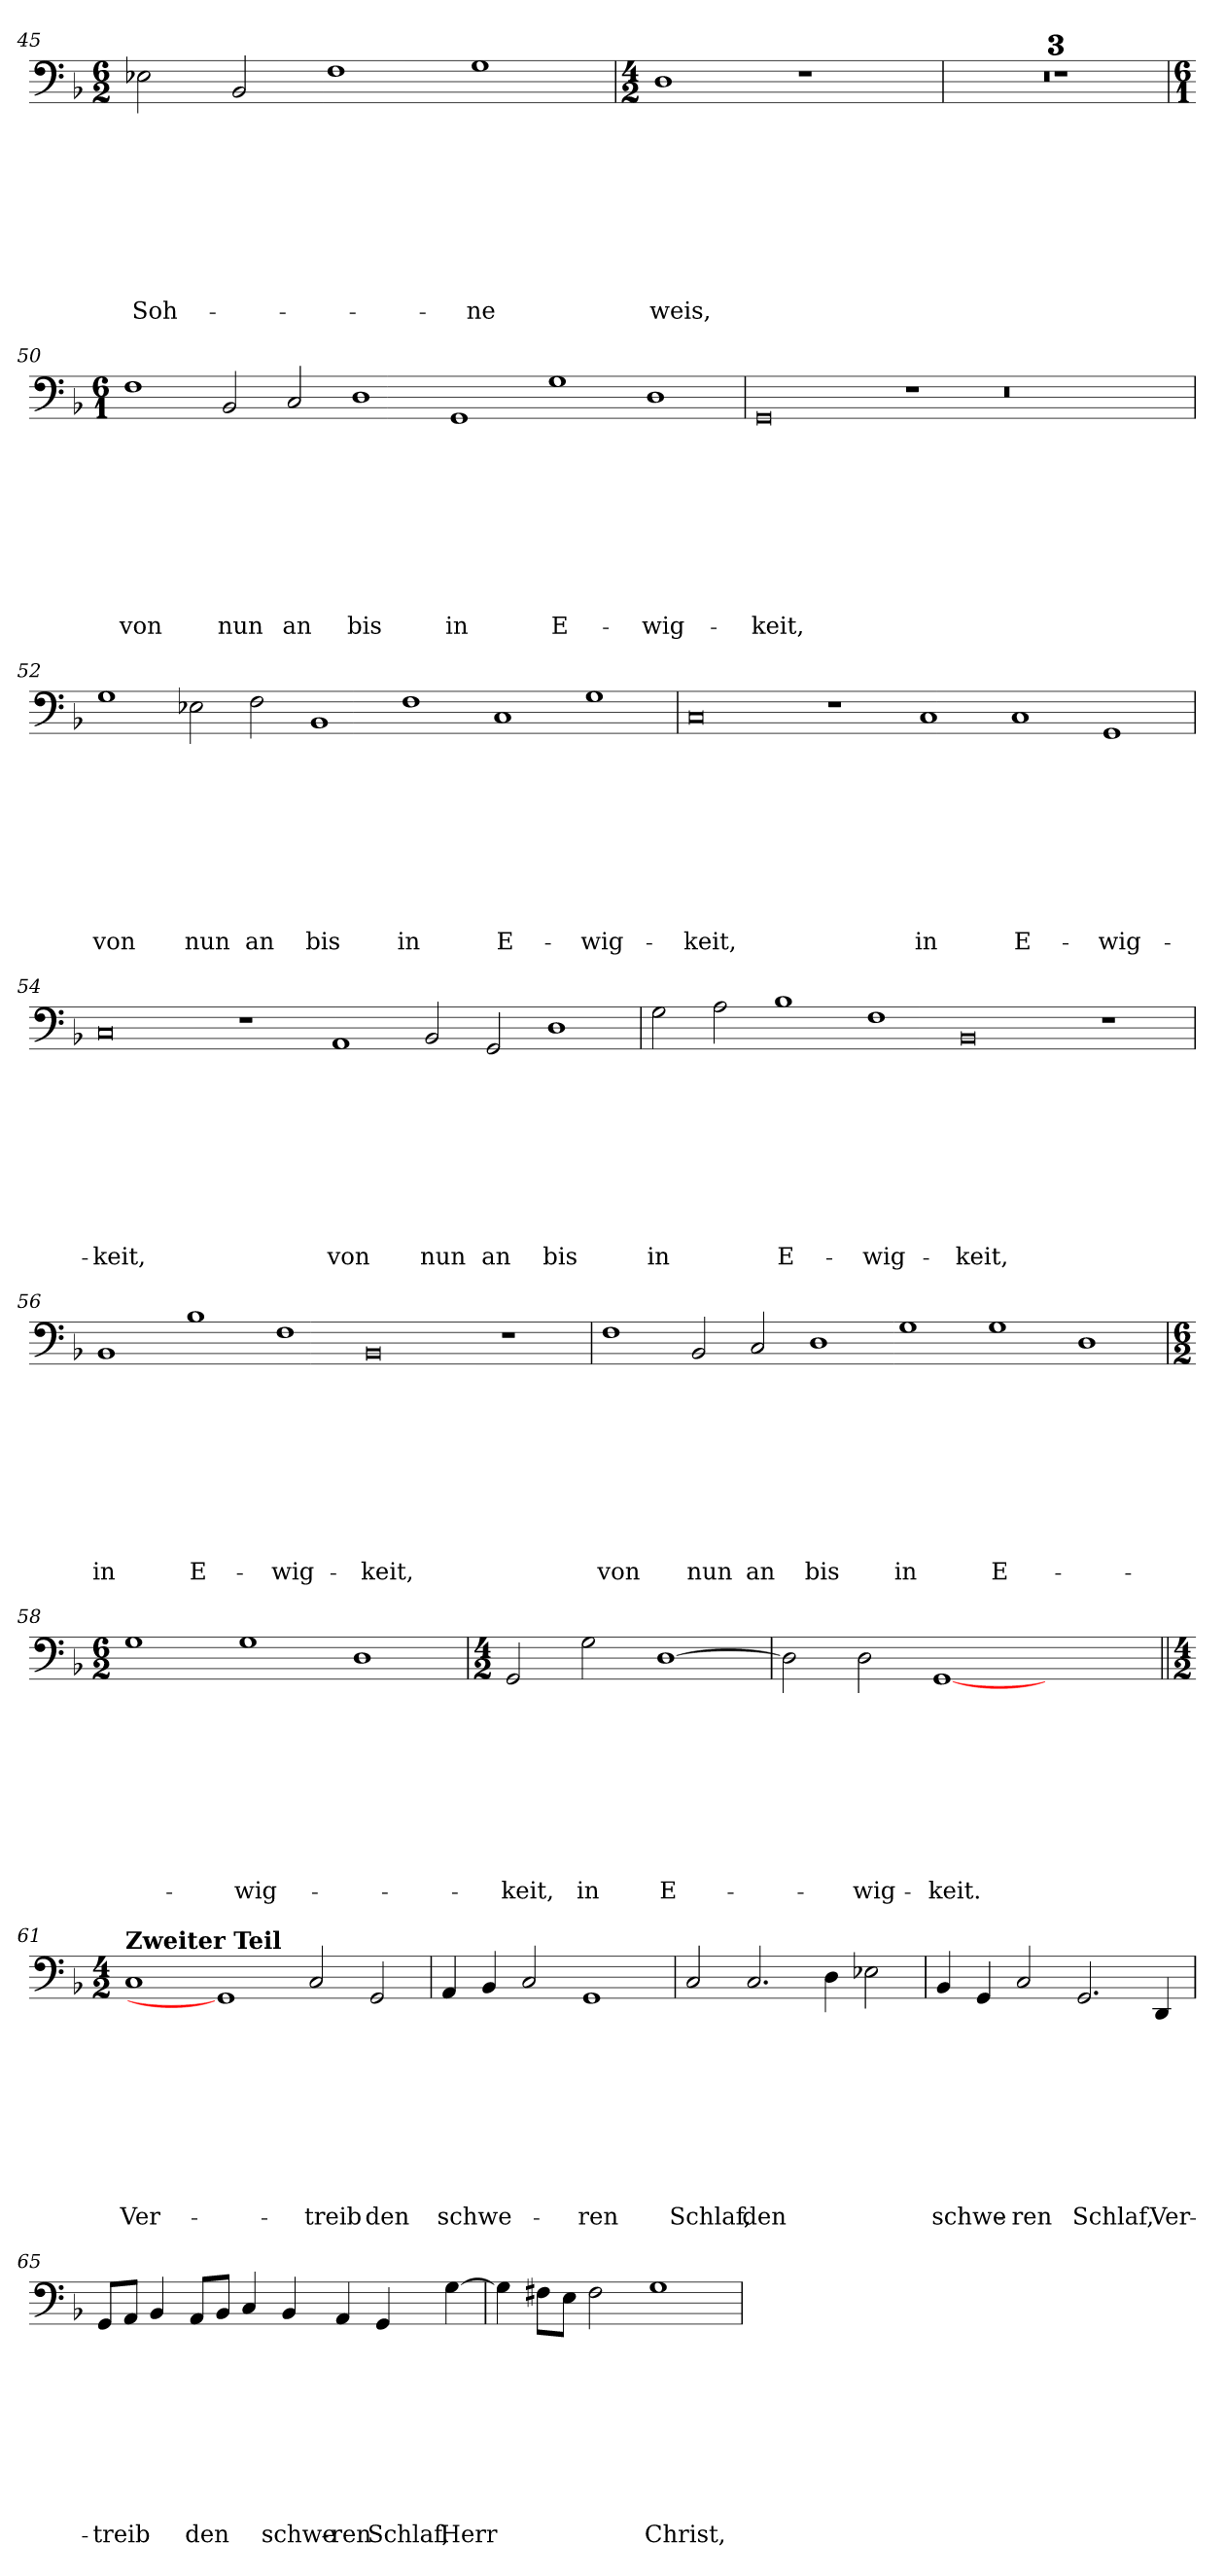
**kern	**text	**text	**text	**text	**text	**text	**text	**text	**text
*part1	*part1	*part1	*part1	*part1	*part1	*part1	*part1	*part1	*part1
*staff1	*staff1	*staff1	*staff1	*staff1	*staff1	*staff1	*staff1	*staff1	*staff1
*clefF4	*	*	*	*	*	*	*	*	*
*k[b-]	*	*	*	*	*	*	*	*	*
*F:	*	*	*	*	*	*	*	*	*
*M6/2	*	*	*	*	*	*	*	*	*
=45	=45	=45	=45	=45	=45	=45	=45	=45	=45
!	!	!	!	!	!	!	!	!	!LO:LY:b
2E-X\	.	.	.	.	.	.	.	.	Soh-
2BB-/	.	.	.	.	.	.	.	.	.
1F	.	.	.	.	.	.	.	.	.
!	!	!	!	!	!	!	!	!	!LO:LY:b
1G	.	.	.	.	.	.	.	.	-ne
=46	=46	=46	=46	=46	=46	=46	=46	=46	=46
*M4/2	*	*	*	*	*	*	*	*	*
!	!	!	!	!	!	!	!	!	!LO:LY:b
1D	.	.	.	.	.	.	.	.	weis,
1r	.	.	.	.	.	.	.	.	.
=47	=47	=47	=47	=47	=47	=47	=47	=47	=47
0r	.	.	.	.	.	.	.	.	.
=48	=48	=48	=48	=48	=48	=48	=48	=48	=48
0r	.	.	.	.	.	.	.	.	.
=49	=49	=49	=49	=49	=49	=49	=49	=49	=49
0r	.	.	.	.	.	.	.	.	.
!!LO:LB:g=z
=50	=50	=50	=50	=50	=50	=50	=50	=50	=50
*M6/1	*	*	*	*	*	*	*	*	*
!	!	!	!	!	!	!	!	!	!LO:LY:b
1F	.	.	.	.	.	.	.	.	von
!	!	!	!	!	!	!	!	!	!LO:LY:b
2BB-/	.	.	.	.	.	.	.	.	nun
!	!	!	!	!	!	!	!	!	!LO:LY:b
2C/	.	.	.	.	.	.	.	.	an
!	!	!	!	!	!	!	!	!	!LO:LY:b
1D	.	.	.	.	.	.	.	.	bis
!	!	!	!	!	!	!	!	!	!LO:LY:b
1GG	.	.	.	.	.	.	.	.	in
!	!	!	!	!	!	!	!	!	!LO:LY:b
1G	.	.	.	.	.	.	.	.	E-
!	!	!	!	!	!	!	!	!	!LO:LY:b
1D	.	.	.	.	.	.	.	.	-wig-
=51	=51	=51	=51	=51	=51	=51	=51	=51	=51
!	!	!	!	!	!	!	!	!	!LO:LY:b
0GG	.	.	.	.	.	.	.	.	-keit,
1r	.	.	.	.	.	.	.	.	.
0.r	.	.	.	.	.	.	.	.	.
=52	=52	=52	=52	=52	=52	=52	=52	=52	=52
!	!	!	!	!	!	!	!	!	!LO:LY:b
1G	.	.	.	.	.	.	.	.	von
!	!	!	!	!	!	!	!	!	!LO:LY:b
2E-X\	.	.	.	.	.	.	.	.	nun
!	!	!	!	!	!	!	!	!	!LO:LY:b
2F\	.	.	.	.	.	.	.	.	an
!	!	!	!	!	!	!	!	!	!LO:LY:b
1BB-	.	.	.	.	.	.	.	.	bis
!	!	!	!	!	!	!	!	!	!LO:LY:b
1F	.	.	.	.	.	.	.	.	in
!	!	!	!	!	!	!	!	!	!LO:LY:b
1C	.	.	.	.	.	.	.	.	E-
!	!	!	!	!	!	!	!	!	!LO:LY:b
1G	.	.	.	.	.	.	.	.	-wig-
=53	=53	=53	=53	=53	=53	=53	=53	=53	=53
!	!	!	!	!	!	!	!	!	!LO:LY:b
0C	.	.	.	.	.	.	.	.	-keit,
1r	.	.	.	.	.	.	.	.	.
!	!	!	!	!	!	!	!	!	!LO:LY:b
1C	.	.	.	.	.	.	.	.	in
!	!	!	!	!	!	!	!	!	!LO:LY:b
1C	.	.	.	.	.	.	.	.	E-
!	!	!	!	!	!	!	!	!	!LO:LY:b
1GG	.	.	.	.	.	.	.	.	-wig-
!!LO:LB:g=z
=54	=54	=54	=54	=54	=54	=54	=54	=54	=54
!	!	!	!	!	!	!	!	!	!LO:LY:b
0C	.	.	.	.	.	.	.	.	-keit,
1r	.	.	.	.	.	.	.	.	.
!	!	!	!	!	!	!	!	!	!LO:LY:b
1AA	.	.	.	.	.	.	.	.	von
!	!	!	!	!	!	!	!	!	!LO:LY:b
2BB-/	.	.	.	.	.	.	.	.	nun
!	!	!	!	!	!	!	!	!	!LO:LY:b
2GG/	.	.	.	.	.	.	.	.	an
!	!	!	!	!	!	!	!	!	!LO:LY:b
1D	.	.	.	.	.	.	.	.	bis
=55	=55	=55	=55	=55	=55	=55	=55	=55	=55
!	!	!	!	!	!	!	!	!	!LO:LY:b
2G\	.	.	.	.	.	.	.	.	in
2A\	.	.	.	.	.	.	.	.	.
!	!	!	!	!	!	!	!	!	!LO:LY:b
1B-	.	.	.	.	.	.	.	.	E-
!	!	!	!	!	!	!	!	!	!LO:LY:b
1F	.	.	.	.	.	.	.	.	-wig-
!	!	!	!	!	!	!	!	!	!LO:LY:b
0BB-	.	.	.	.	.	.	.	.	-keit,
1r	.	.	.	.	.	.	.	.	.
=56	=56	=56	=56	=56	=56	=56	=56	=56	=56
!	!	!	!	!	!	!	!	!	!LO:LY:b
1BB-	.	.	.	.	.	.	.	.	in
!	!	!	!	!	!	!	!	!	!LO:LY:b
1B-	.	.	.	.	.	.	.	.	E-
!	!	!	!	!	!	!	!	!	!LO:LY:b
1F	.	.	.	.	.	.	.	.	-wig-
!	!	!	!	!	!	!	!	!	!LO:LY:b
0BB-	.	.	.	.	.	.	.	.	-keit,
1r	.	.	.	.	.	.	.	.	.
!!LO:LB:g=z
=57	=57	=57	=57	=57	=57	=57	=57	=57	=57
!	!	!	!	!	!	!	!	!	!LO:LY:b
1F	.	.	.	.	.	.	.	.	von
!	!	!	!	!	!	!	!	!	!LO:LY:b
2BB-/	.	.	.	.	.	.	.	.	nun
!	!	!	!	!	!	!	!	!	!LO:LY:b
2C/	.	.	.	.	.	.	.	.	an
!	!	!	!	!	!	!	!	!	!LO:LY:b
1D	.	.	.	.	.	.	.	.	bis
!	!	!	!	!	!	!	!	!	!LO:LY:b
1G	.	.	.	.	.	.	.	.	in
!	!	!	!	!	!	!	!	!	!LO:LY:b
1G	.	.	.	.	.	.	.	.	E-
1D	.	.	.	.	.	.	.	.	.
=58	=58	=58	=58	=58	=58	=58	=58	=58	=58
*M6/2	*	*	*	*	*	*	*	*	*
1G	.	.	.	.	.	.	.	.	.
!	!	!	!	!	!	!	!	!	!LO:LY:b
1G	.	.	.	.	.	.	.	.	-wig-
1D	.	.	.	.	.	.	.	.	.
=59	=59	=59	=59	=59	=59	=59	=59	=59	=59
*M4/2	*	*	*	*	*	*	*	*	*
!	!	!	!	!	!	!	!	!	!LO:LY:b
2GG/	.	.	.	.	.	.	.	.	-keit,
!	!	!	!	!	!	!	!	!	!LO:LY:b
2G\	.	.	.	.	.	.	.	.	in
!	!	!	!	!	!	!	!	!	!LO:LY:b
[1D	.	.	.	.	.	.	.	.	E-
=60	=60	=60	=60	=60	=60	=60	=60	=60	=60
2D\]	.	.	.	.	.	.	.	.	.
!	!	!	!	!	!	!	!	!	!LO:LY:b
2D\	.	.	.	.	.	.	.	.	-wig-
!	!	!	!	!	!	!	!	!	!LO:LY:b
[1GG	.	.	.	.	.	.	.	.	-keit.
1ryy	.	.	.	.	.	.	.	.	.
!!LO:PB:g=z
=61||	=61||	=61||	=61||	=61||	=61||	=61||	=61||	=61||	=61||
*M4/2	*	*	*	*	*	*	*	*	*
!LO:TX:a:B:t=Zweiter Teil	!	!	!	!	!	!	!	!	!
!	!	!	!	!	!	!	!	!	!LO:LY:b
1C	.	.	.	.	.	.	.	.	Ver-
1GG]	.	.	.	.	.	.	.	.	.
!	!	!	!	!	!	!	!	!	!LO:LY:b
2C/	.	.	.	.	.	.	.	.	-treib
!	!	!	!	!	!	!	!	!	!LO:LY:b
2GG/	.	.	.	.	.	.	.	.	den
=62	=62	=62	=62	=62	=62	=62	=62	=62	=62
!	!	!	!	!	!	!	!	!	!LO:LY:b
4AA/	.	.	.	.	.	.	.	.	schwe-
4BB-/	.	.	.	.	.	.	.	.	.
2C/	.	.	.	.	.	.	.	.	.
!	!	!	!	!	!	!	!	!	!LO:LY:b
1GG	.	.	.	.	.	.	.	.	-ren
=63	=63	=63	=63	=63	=63	=63	=63	=63	=63
!	!	!	!	!	!	!	!	!	!LO:LY:b
2C/	.	.	.	.	.	.	.	.	Schlaf,
!	!	!	!	!	!	!	!	!	!LO:LY:b
2.C/	.	.	.	.	.	.	.	.	den
4D\	.	.	.	.	.	.	.	.	.
2E-X\	.	.	.	.	.	.	.	.	.
=64	=64	=64	=64	=64	=64	=64	=64	=64	=64
!	!	!	!	!	!	!	!	!	!LO:LY:b
4BB-/	.	.	.	.	.	.	.	.	schwe-
4GG/	.	.	.	.	.	.	.	.	.
!	!	!	!	!	!	!	!	!	!LO:LY:b
2C/	.	.	.	.	.	.	.	.	-ren
!	!	!	!	!	!	!	!	!	!LO:LY:b
2.GG/	.	.	.	.	.	.	.	.	Schlaf,
!	!	!	!	!	!	!	!	!	!LO:LY:b
4DD/	.	.	.	.	.	.	.	.	Ver-
=65	=65	=65	=65	=65	=65	=65	=65	=65	=65
!	!	!	!	!	!	!	!	!	!LO:LY:b
8GG/L	.	.	.	.	.	.	.	.	-treib
8AA/J	.	.	.	.	.	.	.	.	.
4BB-/	.	.	.	.	.	.	.	.	.
!	!	!	!	!	!	!	!	!	!LO:LY:b
8AA/L	.	.	.	.	.	.	.	.	den
8BB-/J	.	.	.	.	.	.	.	.	.
4C/	.	.	.	.	.	.	.	.	.
!	!	!	!	!	!	!	!	!	!LO:LY:b
4BB-/	.	.	.	.	.	.	.	.	schwe-
!	!	!	!	!	!	!	!	!	!LO:LY:b
4AA/	.	.	.	.	.	.	.	.	-ren
!	!	!	!	!	!	!	!	!	!LO:LY:b
4GG/	.	.	.	.	.	.	.	.	Schlaf,
!	!	!	!	!	!	!	!	!	!LO:LY:b
[4G\	.	.	.	.	.	.	.	.	Herr
!!LO:LB:g=z
=66	=66	=66	=66	=66	=66	=66	=66	=66	=66
4G\]	.	.	.	.	.	.	.	.	.
8F#X\L	.	.	.	.	.	.	.	.	.
8E\J	.	.	.	.	.	.	.	.	.
2F#\	.	.	.	.	.	.	.	.	.
!	!	!	!	!	!	!	!	!	!LO:LY:b
1G	.	.	.	.	.	.	.	.	Christ,
=	=	=	=	=	=	=	=	=	=
*-	*-	*-	*-	*-	*-	*-	*-	*-	*-
